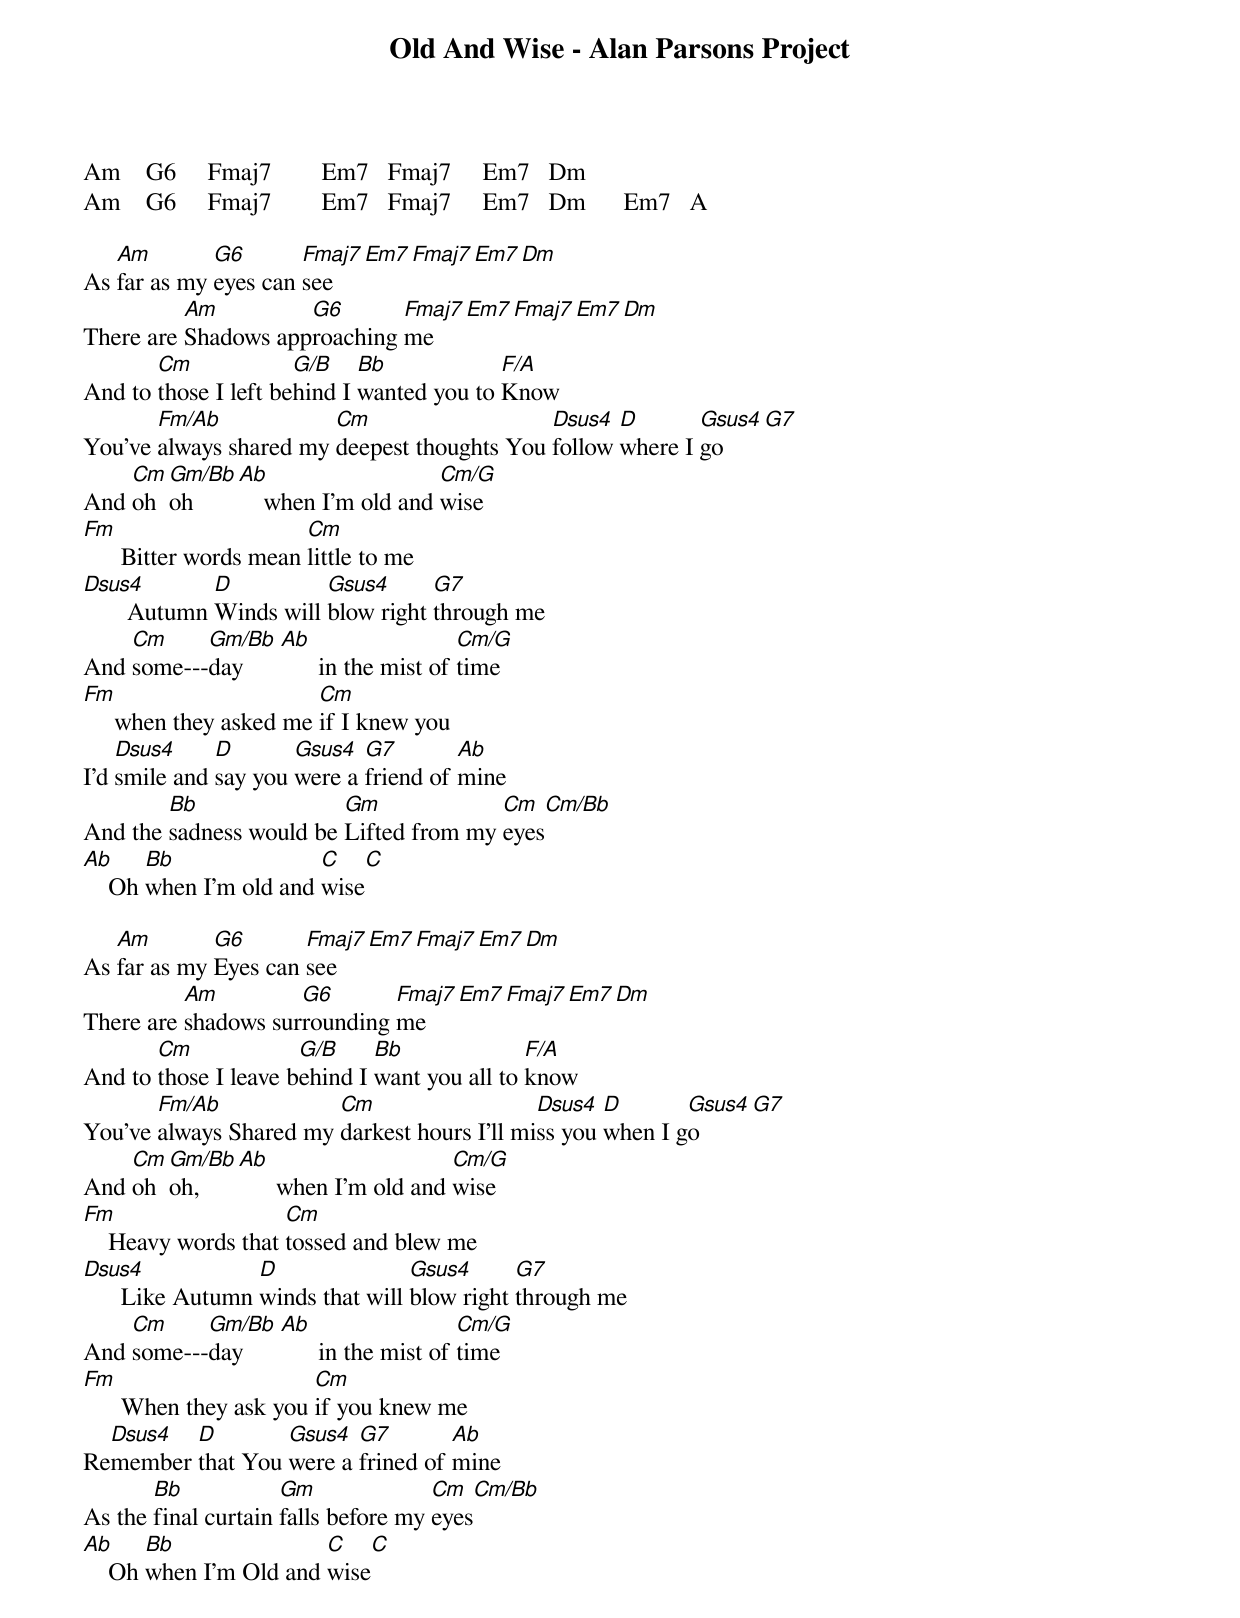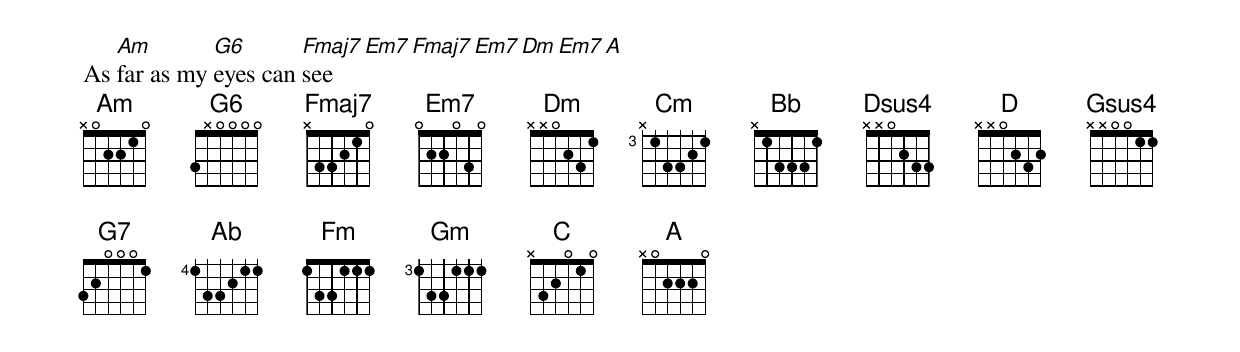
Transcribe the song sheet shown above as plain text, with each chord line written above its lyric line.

Old And Wise - Alan Parsons Project

Am    G6     Fmaj7        Em7   Fmaj7     Em7   Dm
Am    G6     Fmaj7        Em7   Fmaj7     Em7   Dm      Em7   A

   Am        G6       Fmaj7      Em7   Fmaj7       Em7   Dm
As far as my eyes can see
          Am         G6       Fmaj7      Em7   Fmaj7       Em7   Dm
There are Shadows approaching me
       Cm             G/B    Bb            F/A
And to those I left behind I wanted you to Know
       Fm/Ab            Cm                   Dsus4  D       Gsus4  G7
You've always shared my deepest thoughts You follow where I go
    Cm  Gm/Bb    Ab                   Cm/G
And oh  oh           when I'm old and wise
Fm                      Cm
      Bitter words mean little to me
Dsus4         D          Gsus4      G7
       Autumn Winds will blow right through me
    Cm     Gm/Bb    Ab                   Cm/G
And some---day            in the mist of time
Fm                      Cm
     when they asked me if I knew you
    Dsus4     D       Gsus4  G7        Ab
I'd smile and say you were a friend of mine
        Bb               Gm             Cm    Cm/Bb
And the sadness would be Lifted from my eyes
Ab     Bb               C       C
    Oh when I'm old and wise

   Am        G6       Fmaj7      Em7   Fmaj7       Em7   Dm
As far as my Eyes can see
          Am         G6       Fmaj7      Em7   Fmaj7       Em7   Dm
There are shadows surrounding me
       Cm             G/B     Bb              F/A
And to those I leave behind I want you all to know
       Fm/Ab            Cm                   Dsus4  D       Gsus4  G7
You've always Shared my darkest hours I'll miss you when I go
    Cm  Gm/Bb    Ab                     Cm/G
And oh  oh,            when I'm old and wise
Fm                   Cm
    Heavy words that tossed and blew me
Dsus4             D               Gsus4      G7
      Like Autumn winds that will blow right through me
    Cm     Gm/Bb    Ab                   Cm/G
And some---day            in the mist of time
Fm                      Cm
      When they ask you if you knew me
  Dsus4  D        Gsus4  G7        Ab
Remember that You were a frined of mine
       Bb            Gm              Cm    Cm/Bb
As the final curtain falls before my eyes
Ab     Bb               C      C
    Oh when I'm Old and wise

   Am        G6       Fmaj7      Em7   Fmaj7     Em7   Dm      Em7   A
As far as my eyes can see
